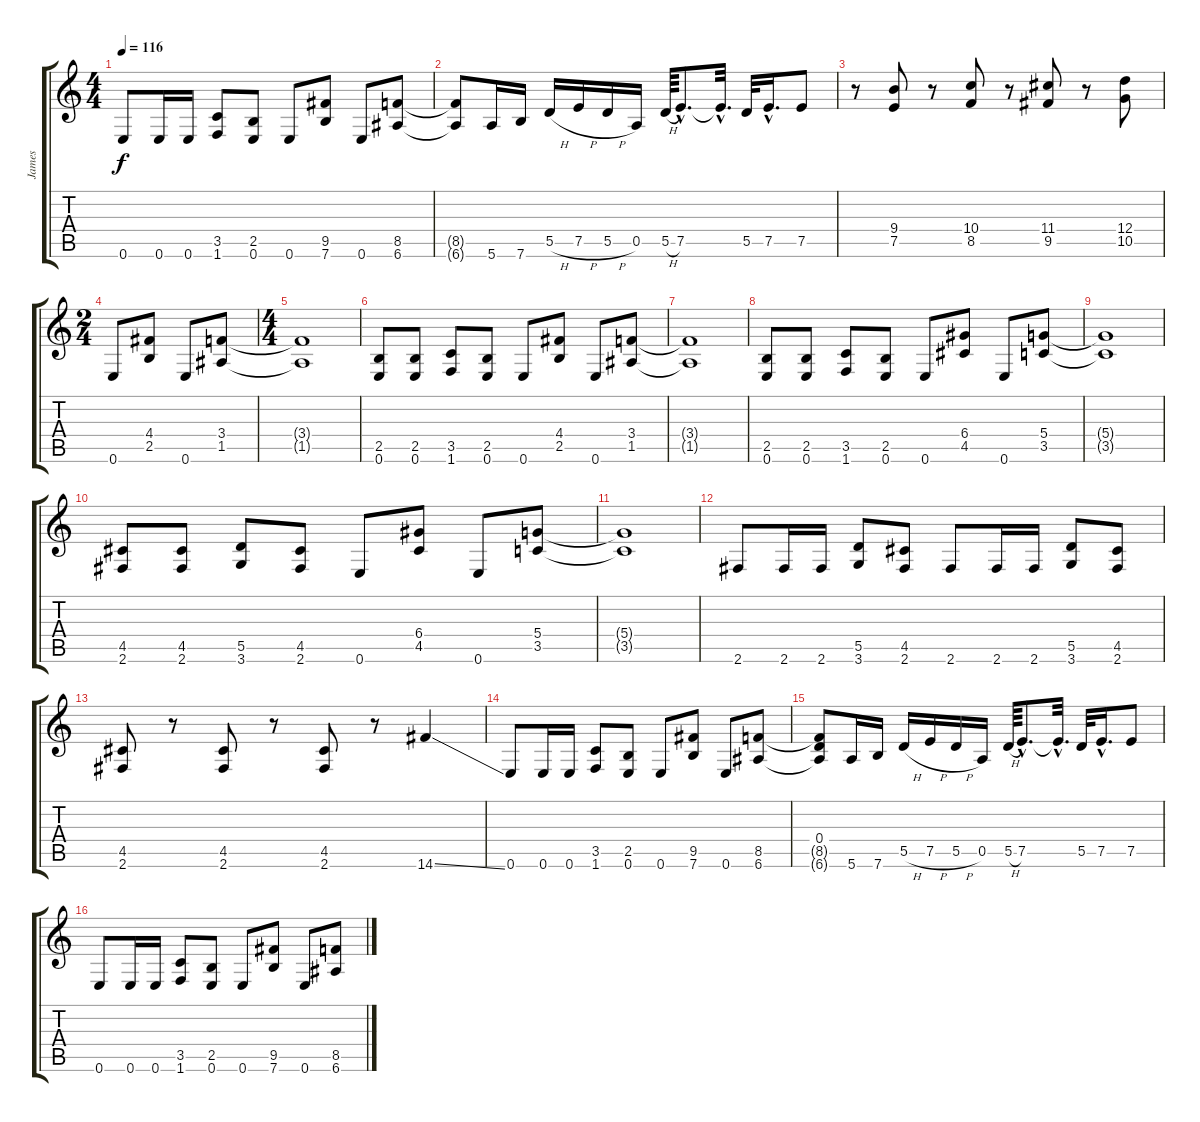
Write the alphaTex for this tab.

\track ("James" "James") {instrument distortionguitar}
\staff {score tabs}
\tuning (E4 B3 G3 D3 A2 E2) {hide}
\ts (4 4)
\tempo 116
\clef g2
\ks c
0.6.8{dy f} 0.6.16 0.6.16 (3.5 1.6).8 (2.5 0.6).8 0.6.8 (9.5 7.6).8 0.6.8 (8.5 6.6).8 |
(8.5{t} 6.6{t}).8 5.6.16 7.6.16 5.5{h}.16 7.5{h}.16 5.5{h}.16 0.5.16 5.5{h}.64 7.5{hac}.8{d} 7.5{hac t}.32{d} 5.5.32 7.5{hac}.16{d} 7.5.8 |
r.8 (9.4 7.5).8 r.8 (10.4 8.5).8 r.8 (11.4 9.5).8 r.8 (12.4 10.5).8 |
\ts (2 4)
0.6.8 (4.4 2.5).8 0.6.8 (3.4 1.5).8 |
\ts (4 4)
(3.4{t} 1.5{t}).1 |
(2.5 0.6).8 (2.5 0.6).8 (3.5 1.6).8 (2.5 0.6).8 0.6.8 (4.4 2.5).8 0.6.8 (3.4 1.5).8 |
(3.4{t} 1.5{t}).1 |
(2.5 0.6).8 (2.5 0.6).8 (3.5 1.6).8 (2.5 0.6).8 0.6.8 (6.4 4.5).8 0.6.8 (5.4 3.5).8 |
(5.4{t} 3.5{t}).1 |
(4.5 2.6).8 (4.5 2.6).8 (5.5 3.6).8 (4.5 2.6).8 0.6.8 (6.4 4.5).8 0.6.8 (5.4 3.5).8 |
(5.4{t} 3.5{t}).1 |
2.6.8 2.6.16 2.6.16 (5.5 3.6).8 (4.5 2.6).8 2.6.8 2.6.16 2.6.16 (5.5 3.6).8 (4.5 2.6).8 |
(4.5 2.6).8 r.8 (4.5 2.6).8 r.8 (4.5 2.6).8 r.8 14.6{ss}.4 |
0.6.8 0.6.16 0.6.16 (3.5 1.6).8 (2.5 0.6).8 0.6.8 (9.5 7.6).8 0.6.8 (8.5 6.6).8 |
(0.4 8.5{t} 6.6{t}).8 5.6.16 7.6.16 5.5{h}.16 7.5{h}.16 5.5{h}.16 0.5.16 5.5{h}.64 7.5{hac}.8{d} 7.5{hac t}.32{d} 5.5.32 7.5{hac}.16{d} 7.5.8 |
0.6.8 0.6.16 0.6.16 (3.5 1.6).8 (2.5 0.6).8 0.6.8 (9.5 7.6).8 0.6.8 (8.5 6.6).8
